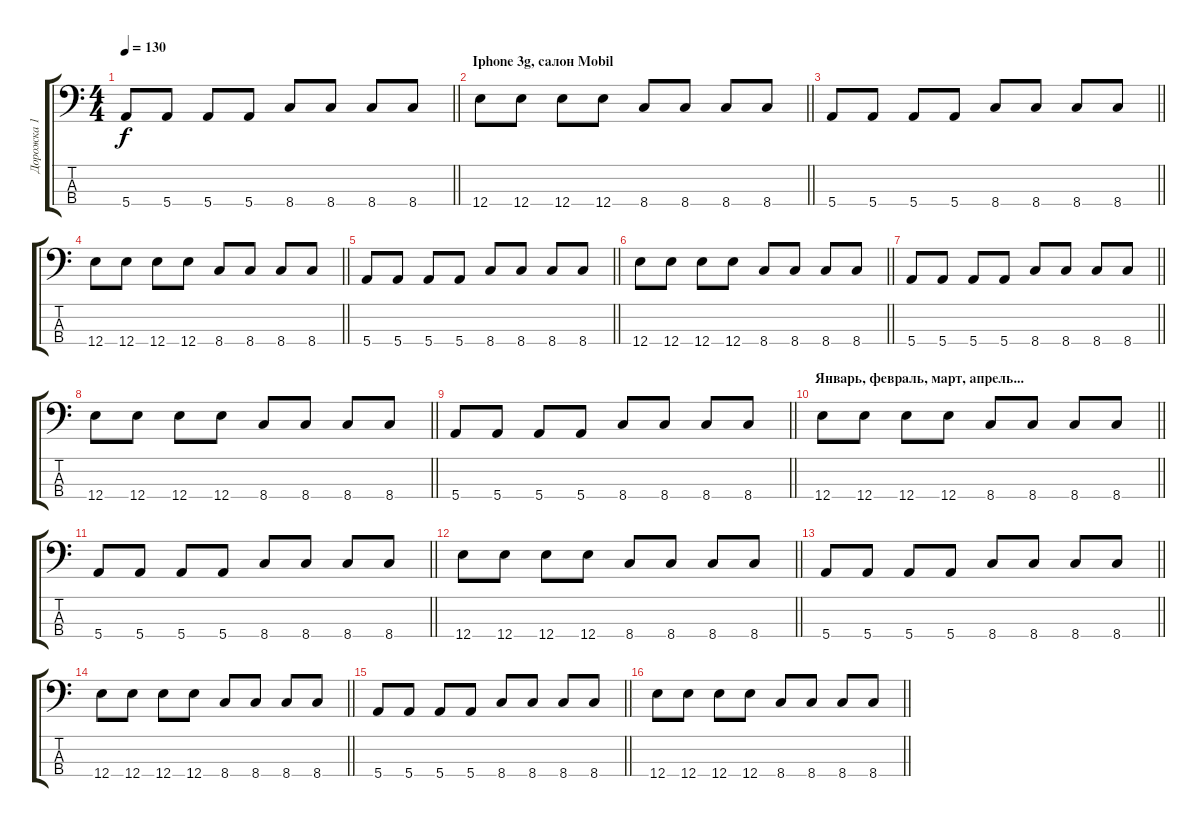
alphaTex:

\track ("Дорожка 1" "Дорожка 1") {instrument electricbasspick}
\staff {score tabs}
\tuning (G2 D2 A1 E1) {hide}
\ts (4 4)
\tempo 130
\clef f4
\barLineRight lightlight
\ks c
5.4.8{dy f} 5.4.8 5.4.8 5.4.8 8.4.8 8.4.8 8.4.8 8.4.8 |
\section ("" "Iphone 3g, салон Mobil")
\barLineRight lightlight
12.4.8 12.4.8 12.4.8 12.4.8 8.4.8 8.4.8 8.4.8 8.4.8 |
\barLineRight lightlight
5.4.8 5.4.8 5.4.8 5.4.8 8.4.8 8.4.8 8.4.8 8.4.8 |
\barLineRight lightlight
12.4.8 12.4.8 12.4.8 12.4.8 8.4.8 8.4.8 8.4.8 8.4.8 |
\barLineRight lightlight
5.4.8 5.4.8 5.4.8 5.4.8 8.4.8 8.4.8 8.4.8 8.4.8 |
\barLineRight lightlight
12.4.8 12.4.8 12.4.8 12.4.8 8.4.8 8.4.8 8.4.8 8.4.8 |
\barLineRight lightlight
5.4.8 5.4.8 5.4.8 5.4.8 8.4.8 8.4.8 8.4.8 8.4.8 |
\barLineRight lightlight
12.4.8 12.4.8 12.4.8 12.4.8 8.4.8 8.4.8 8.4.8 8.4.8 |
\barLineRight lightlight
5.4.8 5.4.8 5.4.8 5.4.8 8.4.8 8.4.8 8.4.8 8.4.8 |
\section ("" "Январь, февраль, март, апрель...")
\barLineRight lightlight
12.4.8 12.4.8 12.4.8 12.4.8 8.4.8 8.4.8 8.4.8 8.4.8 |
\barLineRight lightlight
5.4.8 5.4.8 5.4.8 5.4.8 8.4.8 8.4.8 8.4.8 8.4.8 |
\barLineRight lightlight
12.4.8 12.4.8 12.4.8 12.4.8 8.4.8 8.4.8 8.4.8 8.4.8 |
\barLineRight lightlight
5.4.8 5.4.8 5.4.8 5.4.8 8.4.8 8.4.8 8.4.8 8.4.8 |
\barLineRight lightlight
12.4.8 12.4.8 12.4.8 12.4.8 8.4.8 8.4.8 8.4.8 8.4.8 |
\barLineRight lightlight
5.4.8 5.4.8 5.4.8 5.4.8 8.4.8 8.4.8 8.4.8 8.4.8 |
\barLineRight lightlight
12.4.8 12.4.8 12.4.8 12.4.8 8.4.8 8.4.8 8.4.8 8.4.8
